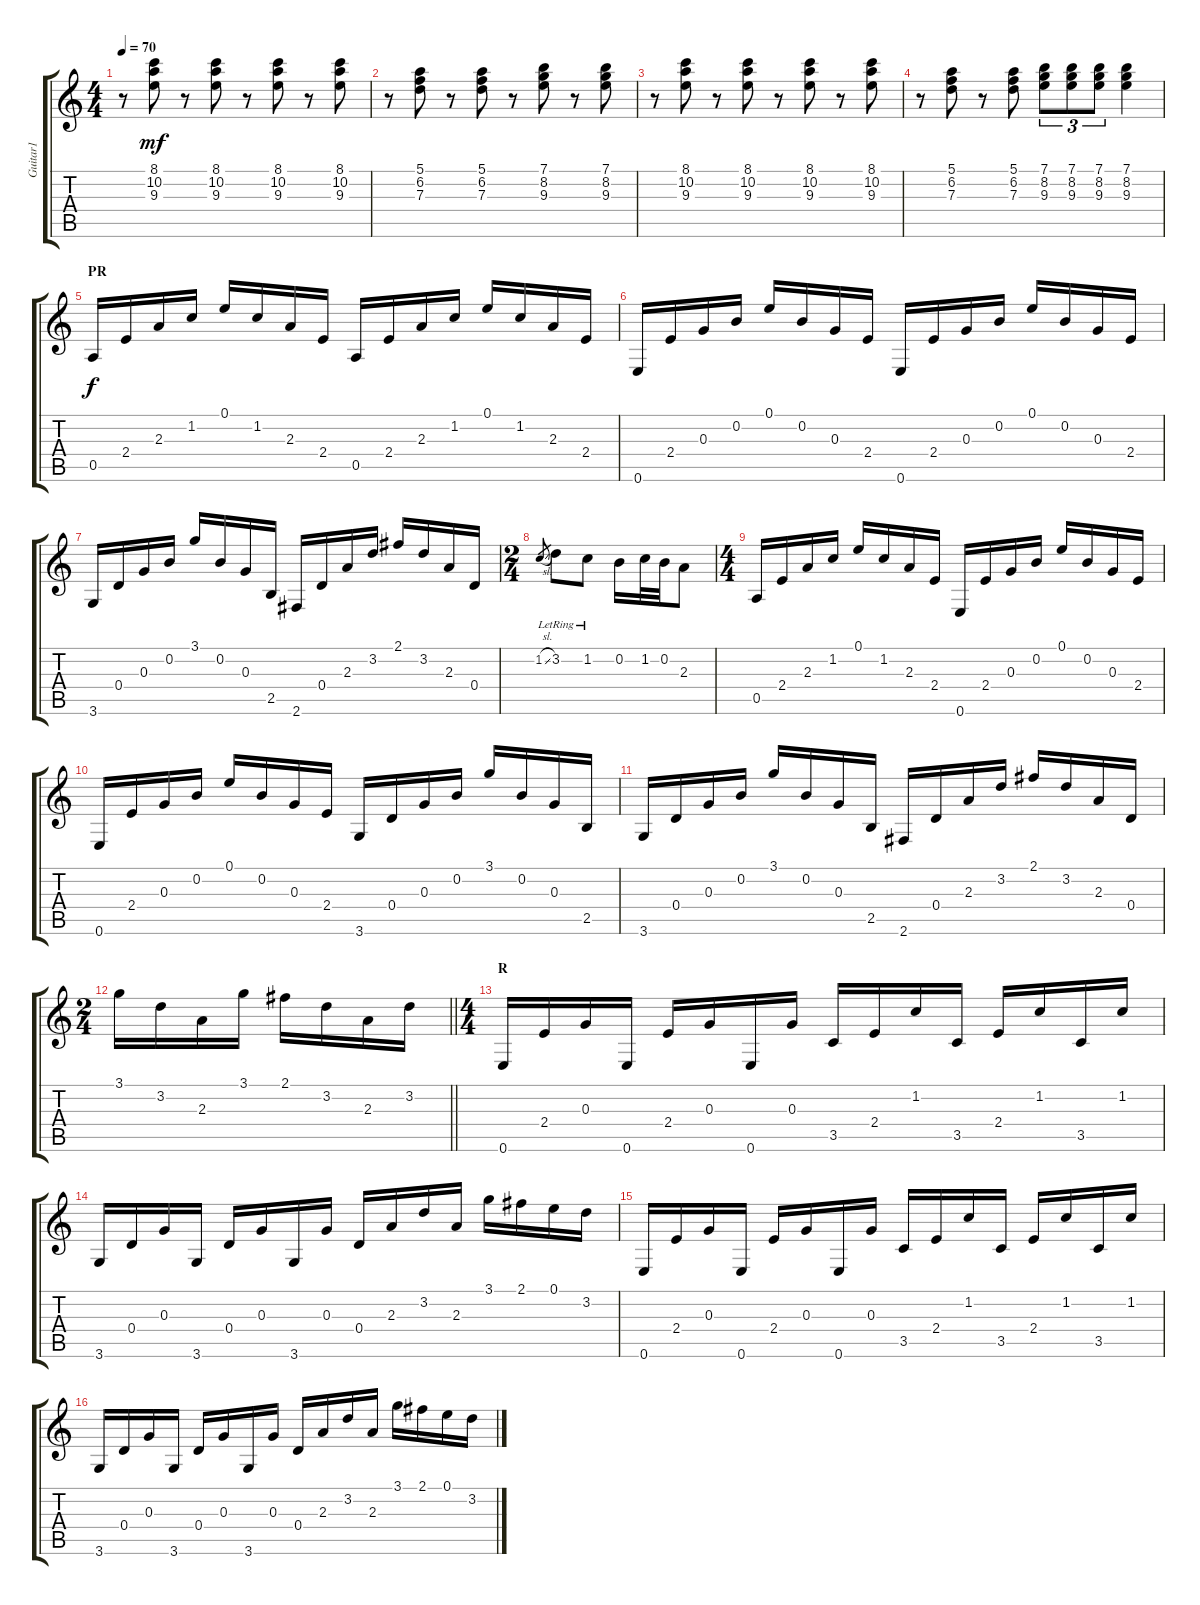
\track ("Guitar1" "Guitar1") {instrument acousticguitarnylon}
\staff {score tabs}
\tuning (E4 B3 G3 D3 A2 E2) {hide}
\ts (4 4)
\tempo 70
\clef g2
\ks c
r.8{dy mf} (8.1 10.2 9.3).8 r.8 (8.1 10.2 9.3).8 r.8 (8.1 10.2 9.3).8 r.8 (8.1 10.2 9.3).8 |
r.8 (5.1 6.2 7.3).8 r.8 (5.1 6.2 7.3).8 r.8 (7.1 8.2 9.3).8 r.8 (7.1 8.2 9.3).8 |
r.8 (8.1 10.2 9.3).8 r.8 (8.1 10.2 9.3).8 r.8 (8.1 10.2 9.3).8 r.8 (8.1 10.2 9.3).8 |
r.8 (5.1 6.2 7.3).8 r.8 (5.1 6.2 7.3).8 (7.1 8.2 9.3).8{tu (3 2)} (7.1 8.2 9.3).8{tu (3 2)} (7.1 8.2 9.3).8{tu (3 2)} (7.1 8.2 9.3).4 |
\section ("" "PR")
0.5.16{dy f} 2.4.16 2.3.16 1.2.16 0.1.16 1.2.16 2.3.16 2.4.16 0.5.16 2.4.16 2.3.16 1.2.16 0.1.16 1.2.16 2.3.16 2.4.16 |
0.6.16 2.4.16 0.3.16 0.2.16 0.1.16 0.2.16 0.3.16 2.4.16 0.6.16 2.4.16 0.3.16 0.2.16 0.1.16 0.2.16 0.3.16 2.4.16 |
3.6.16 0.4.16 0.3.16 0.2.16 3.1.16 0.2.16 0.3.16 2.5.16 2.6.16 0.4.16 2.3.16 3.2.16 2.1.16 3.2.16 2.3.16 0.4.16 |
\ts (2 4)
1.2{sl}.8{gr} 3.2{lr}.8 1.2{lr}.8 0.2.16 1.2.32 0.2.32 2.3.8 |
\ts (4 4)
0.5.16 2.4.16 2.3.16 1.2.16 0.1.16 1.2.16 2.3.16 2.4.16 0.6.16 2.4.16 0.3.16 0.2.16 0.1.16 0.2.16 0.3.16 2.4.16 |
0.6.16 2.4.16 0.3.16 0.2.16 0.1.16 0.2.16 0.3.16 2.4.16 3.6.16 0.4.16 0.3.16 0.2.16 3.1.16 0.2.16 0.3.16 2.5.16 |
3.6.16 0.4.16 0.3.16 0.2.16 3.1.16 0.2.16 0.3.16 2.5.16 2.6.16 0.4.16 2.3.16 3.2.16 2.1.16 3.2.16 2.3.16 0.4.16 |
\ts (2 4)
\barLineRight lightlight
3.1.16 3.2.16 2.3.16 3.1.16 2.1.16 3.2.16 2.3.16 3.2.16 |
\ts (4 4)
\section ("" "R")
0.6.16 2.4.16 0.3.16 0.6.16 2.4.16 0.3.16 0.6.16 0.3.16 3.5.16 2.4.16 1.2.16 3.5.16 2.4.16 1.2.16 3.5.16 1.2.16 |
3.6.16 0.4.16 0.3.16 3.6.16 0.4.16 0.3.16 3.6.16 0.3.16 0.4.16 2.3.16 3.2.16 2.3.16 3.1.16 2.1.16 0.1.16 3.2.16 |
0.6.16 2.4.16 0.3.16 0.6.16 2.4.16 0.3.16 0.6.16 0.3.16 3.5.16 2.4.16 1.2.16 3.5.16 2.4.16 1.2.16 3.5.16 1.2.16 |
3.6.16 0.4.16 0.3.16 3.6.16 0.4.16 0.3.16 3.6.16 0.3.16 0.4.16 2.3.16 3.2.16 2.3.16 3.1.16 2.1.16 0.1.16 3.2.16
